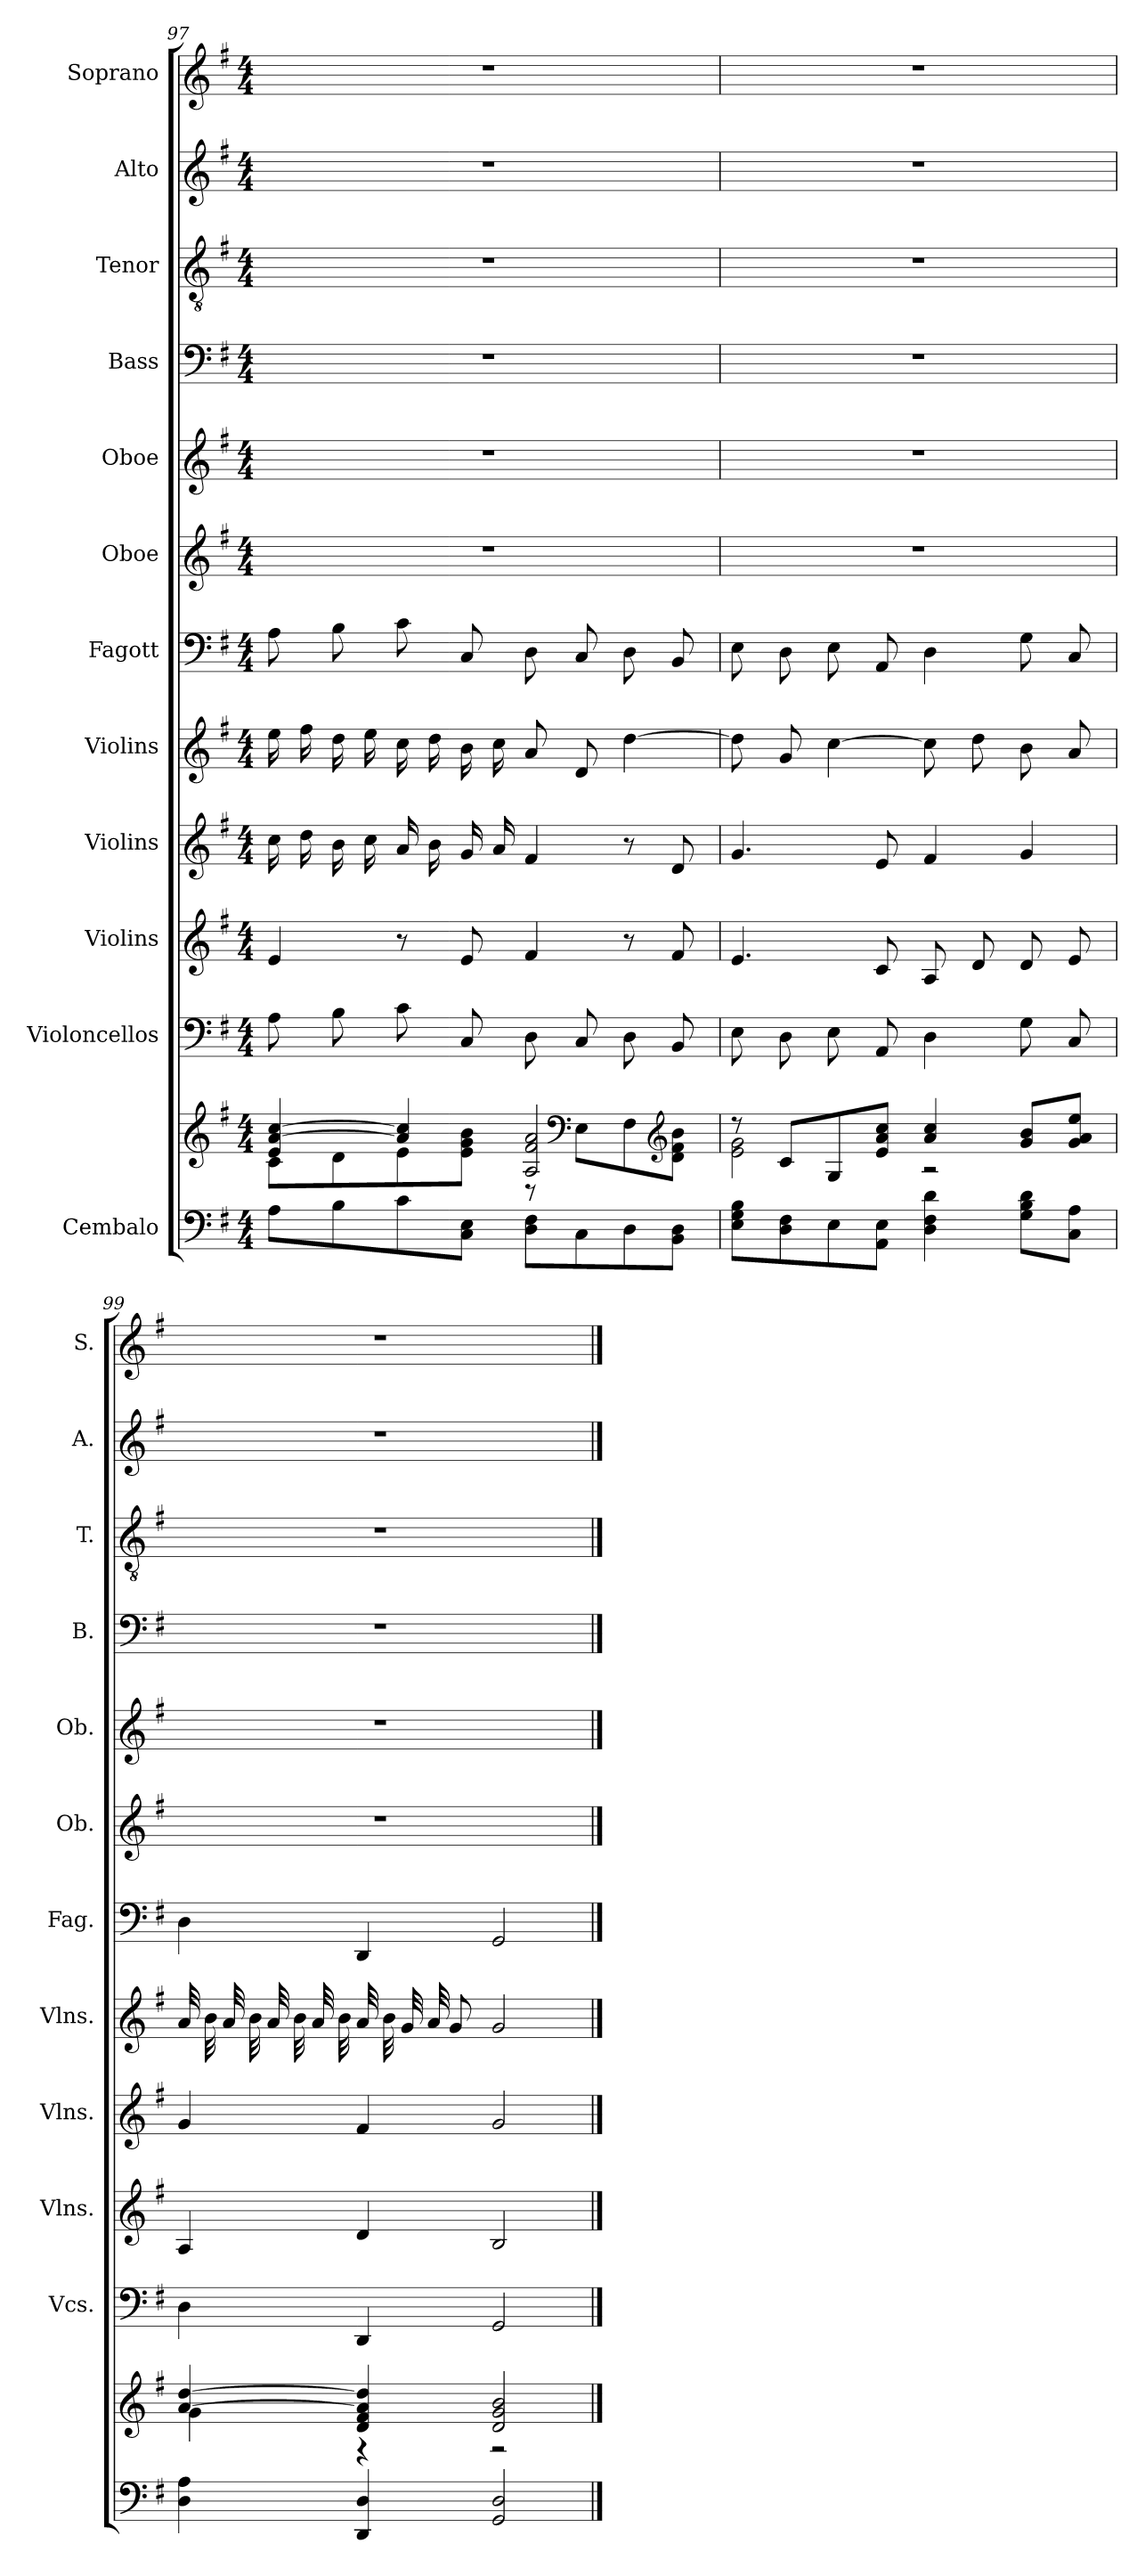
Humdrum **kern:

**kern	**kern	**kern	**kern	**kern	**kern	**kern	**kern	**kern	**kern	**kern	**kern	**kern
*part12	*part12	*part11	*part10	*part9	*part8	*part7	*part6	*part5	*part4	*part3	*part2	*part1
*staff13	*staff12	*staff11	*staff10	*staff9	*staff8	*staff7	*staff6	*staff5	*staff4	*staff3	*staff2	*staff1
*I"Cembalo	*	*I"Violoncellos	*I"Violins	*I"Violins	*I"Violins	*I"Fagott	*I"Oboe	*I"Oboe	*I"Bass	*I"Tenor	*I"Alto	*I"Soprano
*	*	*I'Vcs.	*I'Vlns.	*I'Vlns.	*I'Vlns.	*I'Fag.	*I'Ob.	*I'Ob.	*I'B.	*I'T.	*I'A.	*I'S.
*clefF4	*clefG2	*clefF4	*clefG2	*clefG2	*clefG2	*clefF4	*clefG2	*clefG2	*clefF4	*clefGv2	*clefG2	*clefG2
*k[f#]	*k[f#]	*k[f#]	*k[f#]	*k[f#]	*k[f#]	*k[f#]	*k[f#]	*k[f#]	*k[f#]	*k[f#]	*k[f#]	*k[f#]
*M4/4	*M4/4	*M4/4	*M4/4	*M4/4	*M4/4	*M4/4	*M4/4	*M4/4	*M4/4	*M4/4	*M4/4	*M4/4
=97	=97	=97	=97	=97	=97	=97	=97	=97	=97	=97	=97	=97
*	*^	*	*	*	*	*	*	*	*	*	*	*
8A\L	4e/ [4a/ [4cc/	8c\L	8A\	4e/	16cc\	16ee\	8A\	1r	1r	1r	1r	1r	1r
.	.	.	.	.	16dd\	16ff#\	.	.	.	.	.	.	.
8B\	.	8d\	8B\	.	16b\	16dd\	8B\	.	.	.	.	.	.
.	.	.	.	.	16cc\	16ee\	.	.	.	.	.	.	.
8c\	4a/] 4cc/]	8e\	8c\	8r	16a/	16cc\	8c\	.	.	.	.	.	.
.	.	.	.	.	16b\	16dd\	.	.	.	.	.	.	.
8C\ 8E\J	.	8e\ 8g\ 8b\J	8C/	8e/	16g/	16b\	8C/	.	.	.	.	.	.
.	.	.	.	.	16a/	16cc\	.	.	.	.	.	.	.
8D\ 8F#\L	2A/ 2f#/ 2a/	8r	8D\	4f#/	4f#/	8a/	8D\	.	.	.	.	.	.
*	*clefF4	*	*	*	*	*	*	*	*	*	*	*	*
8C\	.	8E\L	8C/	.	.	8d/	8C/	.	.	.	.	.	.
8D\	.	8F#\	8D\	8r	8r	[4dd\	8D\	.	.	.	.	.	.
*	*clefG2	*	*	*	*	*	*	*	*	*	*	*	*
8BB\ 8D\J	.	8d\ 8f#\ 8b\J	8BB/	8f#/	8d/	.	8BB/	.	.	.	.	.	.
!!LO:LB:g=z
=98	=98	=98	=98	=98	=98	=98	=98	=98	=98	=98	=98	=98	=98
8E\ 8G\ 8B\L	8r	2e\ 2g\	8E\	4.e/	4.g/	8dd\]	8E\	1r	1r	1r	1r	1r	1r
8D\ 8F#\	8c/L	.	8D\	.	.	8g/	8D\	.	.	.	.	.	.
8E\	8G/	.	8E\	.	.	[4cc\	8E\	.	.	.	.	.	.
8AA\ 8E\J	8e/ 8a/ 8cc/J	.	8AA/	8c/	8e/	.	8AA/	.	.	.	.	.	.
4D\ 4F#\ 4d\	4a/ 4cc/	2r	4D\	8A/	4f#/	8cc\]	4D\	.	.	.	.	.	.
.	.	.	.	8d/	.	8dd\	.	.	.	.	.	.	.
8G\ 8B\ 8d\L	8g/ 8b/L	.	8G\	8d/	4g/	8b\	8G\	.	.	.	.	.	.
8C\ 8A\J	8g/ 8a/ 8ee/J	.	8C/	8e/	.	8a/	8C/	.	.	.	.	.	.
=99	=99	=99	=99	=99	=99	=99	=99	=99	=99	=99	=99	=99	=99
*	*	*	*	*	*	*	*	*	*	*	*	*	*MM79
*	*	*	*	*	*	*	*	*	*	*	*	*	*^
4D\ 4A\	[4a/ [4dd/	4g\	4D\	4A/	4g/	32a/	4D\	1r	1r	1r	1r	1r	1r	2ryy
.	.	.	.	.	.	32b\	.	.	.	.	.	.	.	.
.	.	.	.	.	.	32a/	.	.	.	.	.	.	.	.
.	.	.	.	.	.	32b\	.	.	.	.	.	.	.	.
.	.	.	.	.	.	32a/	.	.	.	.	.	.	.	.
.	.	.	.	.	.	32b\	.	.	.	.	.	.	.	.
.	.	.	.	.	.	32a/	.	.	.	.	.	.	.	.
.	.	.	.	.	.	32b\	.	.	.	.	.	.	.	.
4DD/ 4D/	4d/ 4f#/ 4a/] 4dd/]	4r	4DD/	4d/	4f#/	32a/	4DD/	.	.	.	.	.	.	.
.	.	.	.	.	.	32b\	.	.	.	.	.	.	.	.
.	.	.	.	.	.	32g/	.	.	.	.	.	.	.	.
.	.	.	.	.	.	32a/	.	.	.	.	.	.	.	.
.	.	.	.	.	.	8g/	.	.	.	.	.	.	.	.
*	*	*	*	*	*	*	*	*	*	*	*	*	*MM55	*
2GG/ 2D/	2d/ 2g/ 2b/	2r	2GG/	2B/	2g/	2g/	2GG/	.	.	.	.	.	.	2ryy
*	*v	*v	*	*	*	*	*	*	*	*	*	*	*v	*v
*MM79	*MM79	*MM79	*MM79	*MM79	*MM79	*MM79	*MM79	*MM79	*MM79	*MM79	*MM79	*MM79
==	==	==	==	==	==	==	==	==	==	==	==	==
*-	*-	*-	*-	*-	*-	*-	*-	*-	*-	*-	*-	*-
